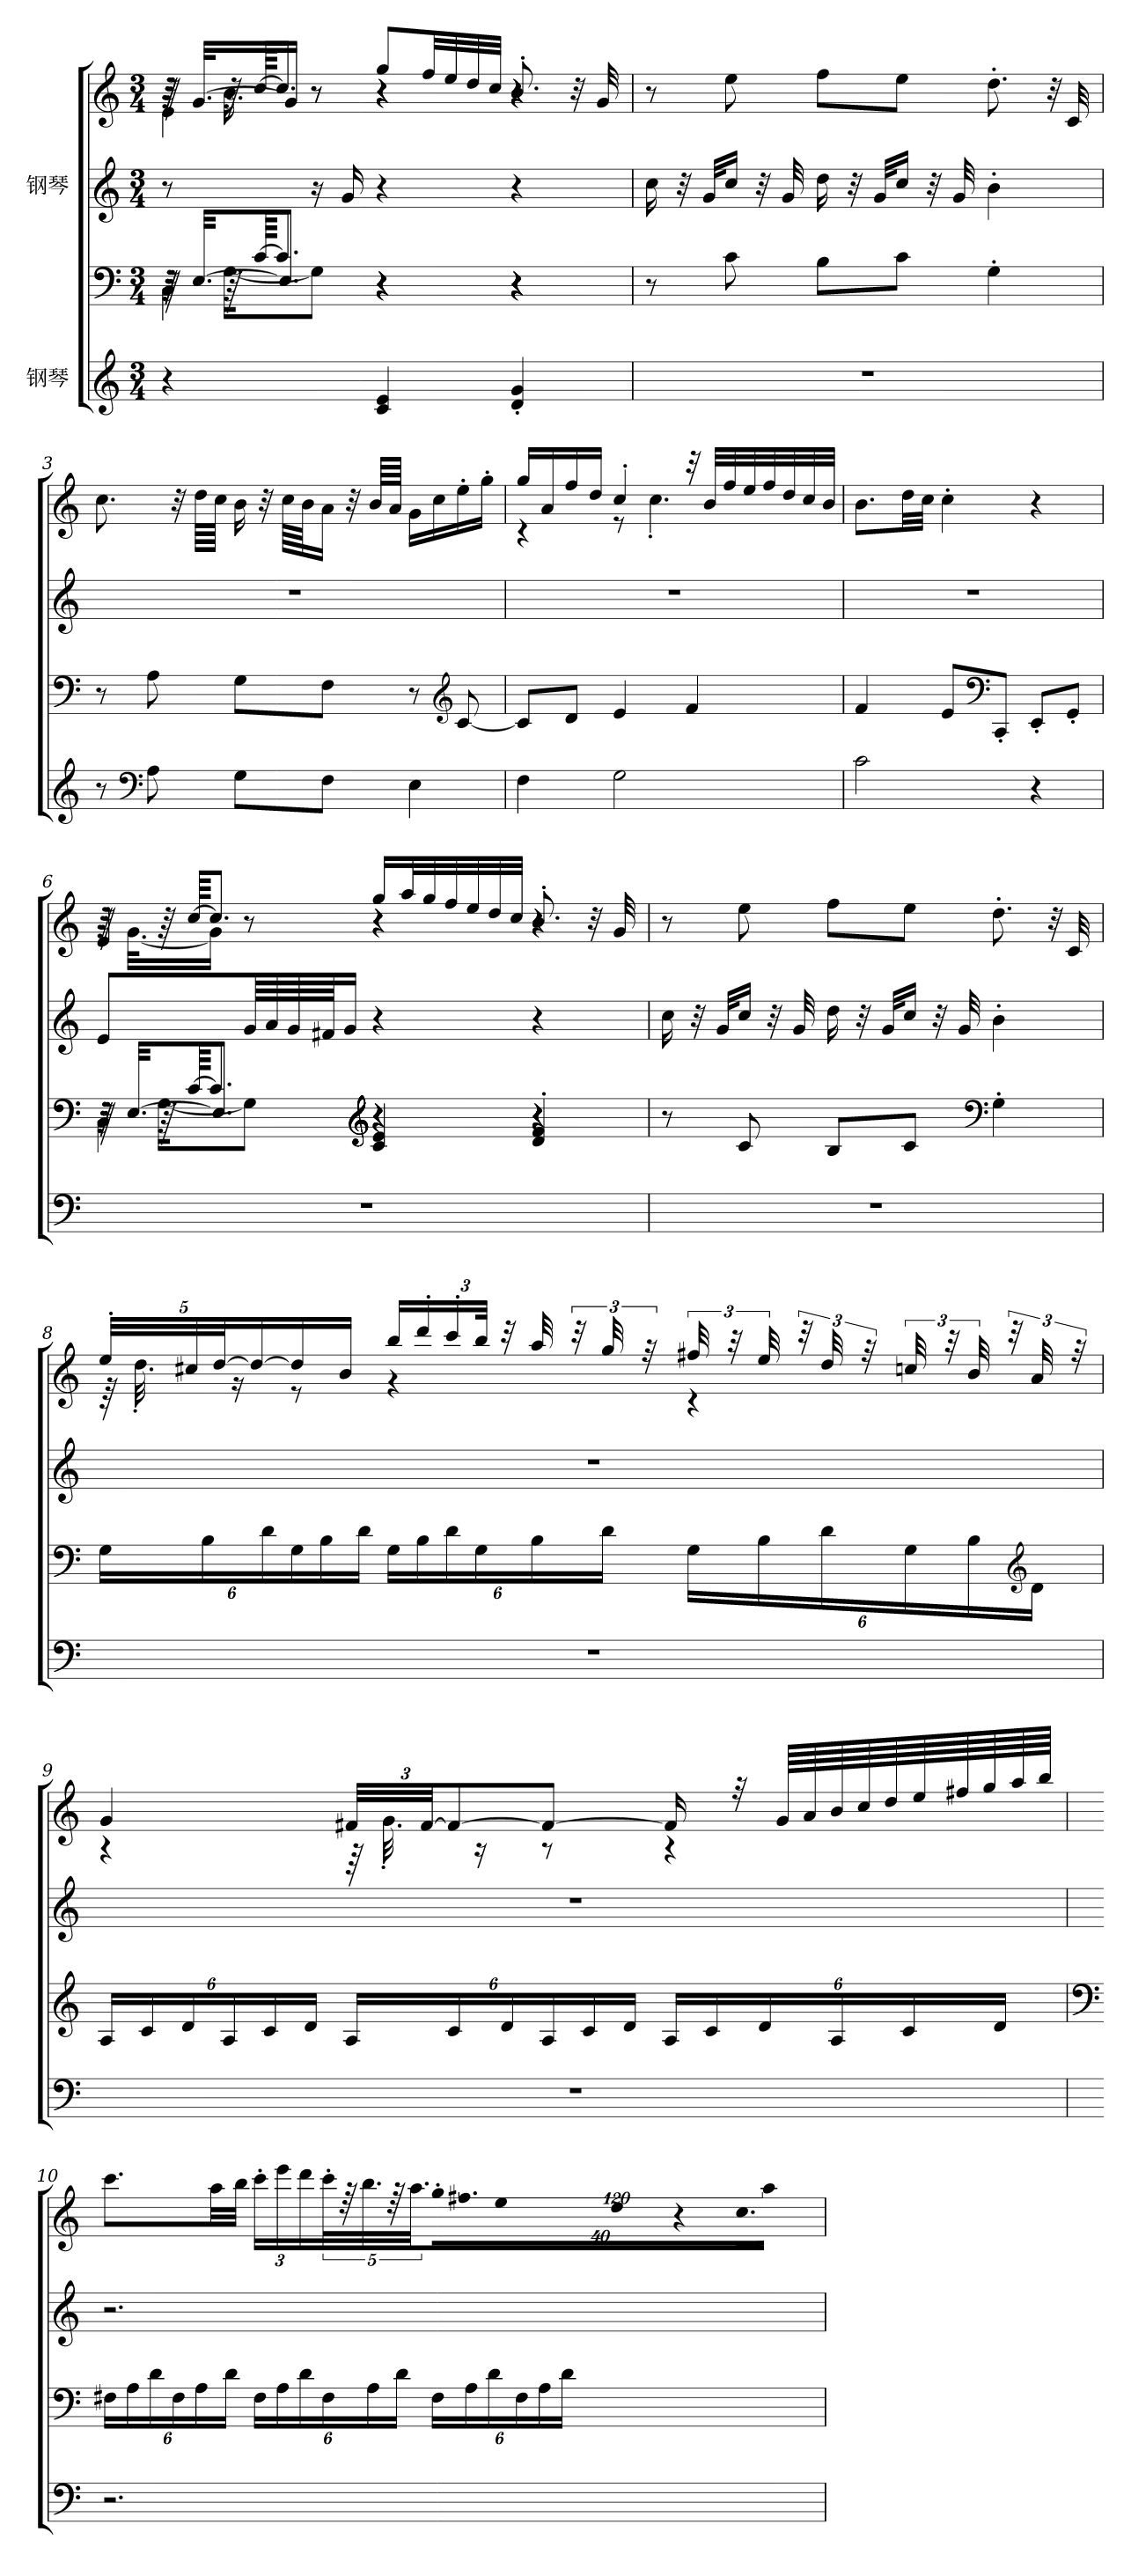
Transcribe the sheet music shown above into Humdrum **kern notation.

**kern	**kern	**kern	**kern
*part2	*part2	*part1	*part1
*staff4	*staff3	*staff2	*staff1
*I"钢琴	*	*I"钢琴	*
*clefG2	*clefF4	*clefG2	*clefG2
*k[]	*k[]	*k[]	*k[]
*M3/4	*M3/4	*M3/4	*M3/4
*MM50	*MM50	*MM50	*MM50
=1	=1	=1	=1
*	*^	*	*^
*	*	*^	*	*	*^
*	*	*	*^	*	*	*	*^
4r	32r	32r	64r	4C\	8r	32r	32r	64r	4e\
.	.	.	[32.E/KKL	.	.	.	.	[32.g/KLL	.
.	64r	[16.G\KL	.	.	.	64r	16.b\	.	.
.	[64c/KKKL	.	.	.	.	[64cc/KKKL	.	.	.
.	8.c/J]	.	8.E/J]	.	.	8.cc/J]	.	16g/JJ]	.
.	.	8G\J]	.	.	16r	.	8r	8r	.
.	.	.	.	.	16g/	.	.	.	.
4c/ 4e/	4r	4r	4r	4r	4r	8gg/L	4r	4r	4r
.	.	.	.	.	.	32ff/LL	.	.	.
.	.	.	.	.	.	32ee/	.	.	.
.	.	.	.	.	.	32dd/	.	.	.
.	.	.	.	.	.	32cc/JJJ	.	.	.
4d/' 4g/'	4r	4r	4r	4r	4r	8.b'/	4r	4r	4r
.	.	.	.	.	.	32r	.	.	.
.	.	.	.	.	.	32g/	.	.	.
*	*v	*v	*v	*v	*	*v	*v	*v	*v
=2	=2	=2	=2
2.r	8r	16cc\	8r
.	.	32r	.
.	.	32g/KLL	.
.	8c\	16cc/JJ	8ee\
.	.	32r	.
.	.	32g/	.
.	8B\L	16dd\	8ff\L
.	.	32r	.
.	.	32g/KLL	.
.	8c\J	16cc/JJ	8ee\J
.	.	32r	.
.	.	32g/	.
.	4G'\	4b'\	8.dd'\
.	.	.	32r
.	.	.	32c/
!!LO:LB:g=z
=3	=3	=3	=3
8r	8r	2.r	8.cc\
*clefF4	*	*	*
8A\	8A\	.	.
.	.	.	32r
.	.	.	64dd\LLLL
.	.	.	64cc\JJJJ
8G\L	8G\L	.	16b\
.	.	.	32r
.	.	.	64cc\LLLL
.	.	.	64b\JJ
8F\J	8F\J	.	16a\JJ
.	.	.	32r
.	.	.	64b/LLLL
.	.	.	64a/JJJJ
4E\	8r	.	16g\LL
.	.	.	16cc\
*	*clefG2	*	*
.	[8c/	.	16ee'\
.	.	.	16gg'\JJ
=4	=4	=4	=4
*	*	*	*^
4F\	8c/L]	2.r	16gg/LL	4r
.	.	.	16a/	.
.	8d/J	.	16ff/	.
.	.	.	16dd/JJ	.
2G\	4e/	.	4cc'/	8r
.	.	.	.	4.cc'\
.	4f/	.	32r	.
.	.	.	32b/LLL	.
.	.	.	32ff/	.
.	.	.	32ee/	.
.	.	.	32ff/	.
.	.	.	32dd/	.
.	.	.	32cc/	.
.	.	.	32b/JJJ	.
*	*	*	*v	*v
=5	=5	=5	=5
2c\	4f/	2.r	8.b\L
.	.	.	32dd\LL
.	.	.	32cc\JJJ
.	8e/L	.	4cc'\
*	*clefF4	*	*
.	8CC'/J	.	.
4r	8EE'/L	.	4r
.	8GG'/J	.	.
!!LO:LB:g=z
=6	=6	=6	=6
*	*^	*	*^
*	*	*^	*	*	*^
*	*	*	*^	*	*	*	*
2.r	32r	32r	64r	4C\	8e/L	32r	64r	4e/
.	.	.	[32.E/KKL	.	.	.	[32.g\KLL	.
.	64r	[16.G\KL	.	.	.	64r	.	.
.	[64c/KKKL	.	.	.	.	[64cc/KKKL	.	.
.	8.c/J]	.	8.E/J]	.	.	8.cc/J]	16g\JJ]	.
.	.	8G\J]	.	.	64g/LLL	.	8r	.
.	.	.	.	.	64a/	.	.	.
.	.	.	.	.	64g/	.	.	.
.	.	.	.	.	64f#X/JJ	.	.	.
.	.	.	.	.	16g/JJ	.	.	.
*	*clefG2	*	*	*	*	*	*	*
.	4c/ 4e/	4r	4r	4r	4r	16gg/LL	4r	4r
.	.	.	.	.	.	32aa/L	.	.
.	.	.	.	.	.	32gg/	.	.
.	.	.	.	.	.	32ff/	.	.
.	.	.	.	.	.	32ee/	.	.
.	.	.	.	.	.	32dd/	.	.
.	.	.	.	.	.	32cc/JJJ	.	.
.	4d/' 4f/'	4r	4r	4r	4r	8.b'/	4r	4r
.	.	.	.	.	.	32r	.	.
.	.	.	.	.	.	32g/	.	.
*	*v	*v	*v	*v	*	*v	*v	*v
=7	=7	=7	=7
2.r	8r	16cc\	8r
.	.	32r	.
.	.	32g/KLL	.
.	8c/	16cc/JJ	8ee\
.	.	32r	.
.	.	32g/	.
.	8B/L	16dd\	8ff\L
.	.	32r	.
.	.	32g/KLL	.
.	8c/J	16cc/JJ	8ee\J
.	.	32r	.
.	.	32g/	.
*	*clefF4	*	*
.	4G'\	4b'\	8.dd'\
.	.	.	32r
.	.	.	32c/
!!LO:PB:g=z
=8	=8	=8	=8
*	*Xbrackettup	*	*Xbrackettup
*	*	*	*^
2.r	24G\LL	2.r	40ee'/LLL	64r
.	.	.	.	32.dd'\
.	.	.	40cc#X/	.
.	24B\	.	.	.
.	.	.	[40dd/J	.
.	.	.	.	16r
.	.	.	20dd/_	.
.	24d\	.	.	.
.	24G\	.	16dd/]	8r
.	24B\	.	.	.
.	.	.	16b/JJ	.
.	24d\JJ	.	.	.
.	24G\LL	.	24bb/LL	4r
.	24B\	.	24ddd'/	.
.	24d\	.	24ccc'/	.
*	*	*	*brackettup	*
.	24G\	.	48bb/JJk	.
.	.	.	48r	.
.	24B\	.	48aa/	.
.	.	.	48r	.
.	24d\JJ	.	48gg/	.
.	.	.	48r	.
.	24G\LL	.	48ff#X/	4r
.	.	.	48r	.
.	24B\	.	48ee/	.
.	.	.	48r	.
.	24d\	.	48dd/	.
.	.	.	48r	.
.	24G\	.	48ccn/	.
.	.	.	48r	.
.	24B\	.	48b/	.
.	.	.	48r	.
*	*clefG2	*	*	*
.	24d\JJ	.	48a/	.
.	.	.	48r	.
!!LO:LB:g=z	!!
=9	=9	=9	=9	=9
2.r	24A/LL	2.r	4g/	4r
.	24c/	.	.	.
.	24d/	.	.	.
.	24A/	.	.	.
.	24c/	.	.	.
.	24d/JJ	.	.	.
*	*	*	*Xbrackettup	*
.	24A/LL	.	48f#X/LLL	64r
.	.	.	.	32.g'\
.	.	.	[48f#/JJ	.
.	24c/	.	12f#/_	.
.	.	.	.	16r
.	24d/	.	.	.
.	24A/	.	8f#/J_	8r
.	24c/	.	.	.
.	24d/JJ	.	.	.
.	24A/LL	.	16f#/]	4r
.	24c/	.	.	.
.	.	.	32r	.
.	24d/	.	.	.
.	.	.	64g/LLLL	.
.	.	.	64a/	.
.	24A/	.	64b/	.
.	.	.	64cc/	.
.	.	.	64dd/	.
.	24c/	.	.	.
.	.	.	64ee/	.
.	.	.	64ff#X/	.
.	.	.	64gg/	.
.	24d/JJ	.	.	.
.	.	.	64aa/	.
.	.	.	64bb/JJJJ	.
*	*	*	*v	*v
!!LO:LB:g=z
=10	=10	=10	=10
*	*clefF4	*	*
2.r	24F#X\LL	2.r	8.ccc\L
.	24A\	.	.
.	24d\	.	.
.	24F#\	.	.
.	24A\	.	.
.	.	.	32aa\LL
.	24d\JJ	.	.
.	.	.	32bb\JJJ
.	24F#\LL	.	24ccc'\LL
.	24A\	.	24eee\
.	24d\	.	24ddd\
*	*	*	*brackettup
.	24F#\	.	40ccc'\JJk
.	.	.	80r
.	.	.	40.bb\
.	24A\	.	.
.	.	.	80r
.	24d\JJ	.	.
.	.	.	40.aa\
!	!	!	!LO:N:vis=32
.	24F#\LL	.	640%23gg'\LLL
!	!	!	!LO:N:vis=32.
.	.	.	1920%103ff#X\
.	24A\	.	.
.	24d\	.	.
!	!	!	!LO:N:vis=32
.	.	.	640%23ee\
.	24F#\	.	.
!	!	!	!LO:N:vis=256%9
.	.	.	960%17dd\JJJk
!	!	!	!LO:N:vis=64
.	.	.	960%17r
!	!	!	!LO:N:vis=32.
.	.	.	1920%103cc\LLL
.	24A\	.	.
.	24d\JJ	.	.
!	!	!	!LO:N:vis=32
.	.	.	640%23aa\JJJ
1920ryy	1920ryy	1920ryy	.
=	=	=	=
*-	*-	*-	*-
